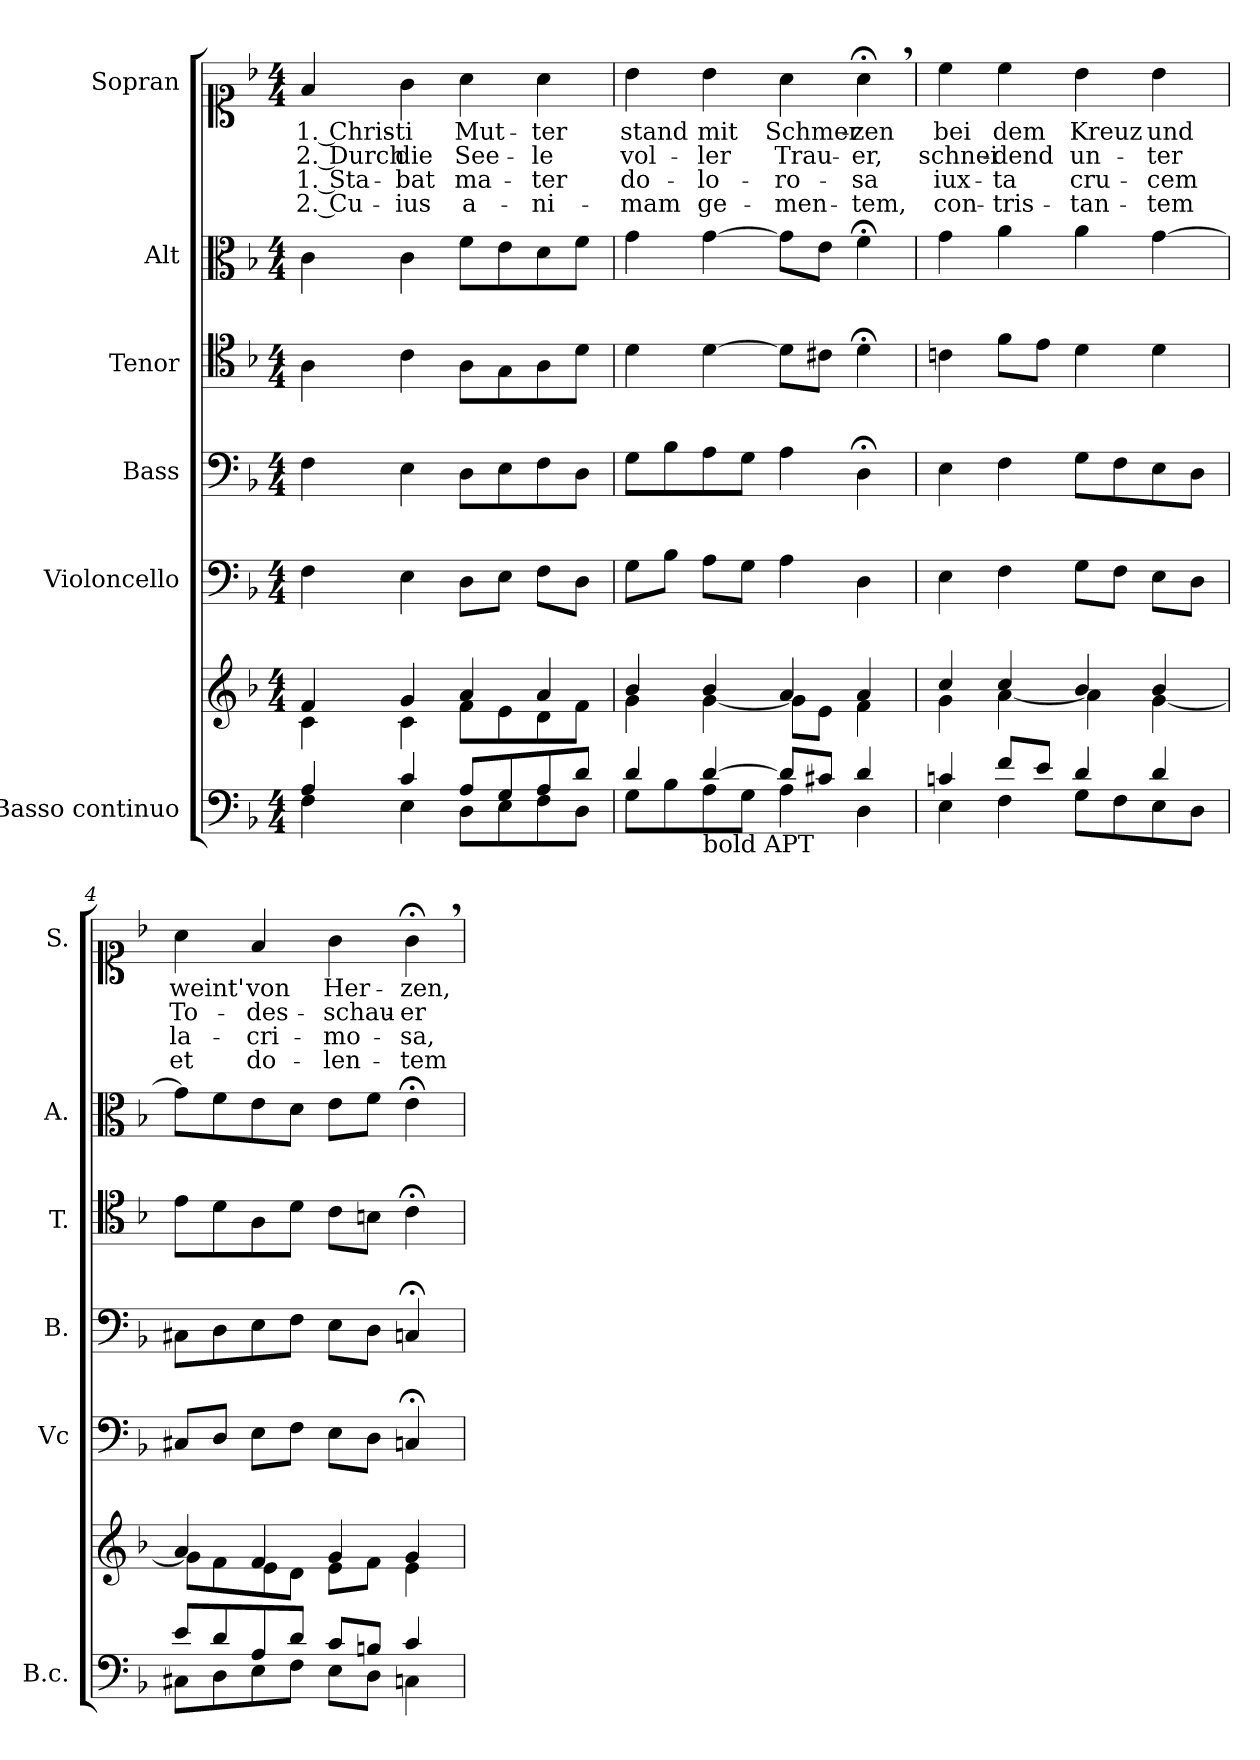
**kern	**kern	**kern	**kern	**kern	**kern	**kern	**text	**text	**text	**text
*part6	*part6	*part5	*part4	*part3	*part2	*part1	*part1	*part1	*part1	*part1
*staff7	*staff6	*staff5	*staff4	*staff3	*staff2	*staff1	*staff1	*staff1	*staff1	*staff1
*I"Basso continuo	*	*I"Violoncello	*I"Bass	*I"Tenor	*I"Alt	*I"Sopran	*	*	*	*
*I'B.c.	*	*I'Vc	*I'B.	*I'T.	*I'A.	*I'S.	*	*	*	*
*clefF4	*clefG2	*clefF4	*clefF4	*clefC4	*clefC3	*clefC1	*	*	*	*
*k[b-]	*k[b-]	*k[b-]	*k[b-]	*k[b-]	*k[b-]	*k[b-]	*	*	*	*
*M4/4	*M4/4	*M4/4	*M4/4	*M4/4	*M4/4	*M4/4	*	*	*	*
*MM50	*MM50	*MM50	*MM50	*MM50	*MM50	*MM50	*	*	*	*
=1	=1	=1	=1	=1	=1	=1	=1	=1	=1	=1
*^	*^	*	*	*	*	*	*	*	*	*
!	!	!	!	!	!	!	!	!	!LO:LY:b	!LO:LY:b	!LO:LY:b	!LO:LY:b
4A/	4F\	4f/	4c\	4F\	4F\	4A\	4c\	4f/	1. Chris-	2. Durch	1. Sta-	2. Cu-
!	!	!	!	!	!	!	!	!	!LO:LY:b	!LO:LY:b	!LO:LY:b	!LO:LY:b
4c/	4E\	4g/	4c\	4E\	4E\	4c\	4c\	4g\	-ti	die	-bat	-ius
!	!	!	!	!	!	!	!	!	!LO:LY:b	!LO:LY:b	!LO:LY:b	!LO:LY:b
8A/L	8D\L	4a/	8f\L	8D\L	8D\L	8A\L	8f\L	4a\	Mut-	See-	ma-	a-
8G/	8E\	.	8e\	8E\J	8E\	8G\	8e\	.	.	.	.	.
!	!	!	!	!	!	!	!	!	!LO:LY:b	!LO:LY:b	!LO:LY:b	!LO:LY:b
8A/	8F\	4a/	8d\	8F\L	8F\	8A\	8d\	4a\	-ter	-le	-ter	-ni-
8d/J	8D\J	.	8f\J	8D\J	8D\J	8d\J	8f\J	.	.	.	.	.
=2	=2	=2	=2	=2	=2	=2	=2	=2	=2	=2	=2	=2
!	!	!	!	!	!	!	!	!	!LO:LY:b	!LO:LY:b	!LO:LY:b	!LO:LY:b
4d/	8G\L	4b-/	4g\	8G\L	8G\L	4d\	4g\	4b-\	stand	vol-	do-	-mam
.	8B-\	.	.	8B-\J	8B-\	.	.	.	.	.	.	.
!LO:TX:b:t=bold APT	!	!	!	!	!	!	!	!	!	!	!	!
!	!	!	!	!	!	!	!	!	!LO:LY:b	!LO:LY:b	!LO:LY:b	!LO:LY:b
[4d/	8A\	4b-/	[4g\	8A\L	8A\	[4d\	[4g\	4b-\	mit	-ler	-lo-	ge-
.	8G\J	.	.	8G\J	8G\J	.	.	.	.	.	.	.
!	!	!	!	!	!	!	!	!	!LO:LY:b	!LO:LY:b	!LO:LY:b	!LO:LY:b
8d/L]	4A\	4a/	8g\L]	4A\	4A\	8d\L]	8g\L]	4a\	Schmer-	Trau-	-ro-	-men-
8c#X/J	.	.	8e\J	.	.	8c#X\J	8e\J	.	.	.	.	.
!	!	!	!	!	!	!	!	!	!LO:LY:b	!LO:LY:b	!LO:LY:b	!LO:LY:b
4d/	4D\	4a/	4f\	4D\	4D;<\	4d;<\	4f;<\	4a;<,\	-zen	-er,	-sa	-tem,
=3	=3	=3	=3	=3	=3	=3	=3	=3	=3	=3	=3	=3
!	!	!	!	!	!	!	!	!	!LO:LY:b	!LO:LY:b	!LO:LY:b	!LO:LY:b
4cn/	4E\	4cc/	4g\	4E\	4E\	4cn\	4g\	4cc\	bei	schnei-	iux-	con-
!	!	!	!	!	!	!	!	!	!LO:LY:b	!LO:LY:b	!LO:LY:b	!LO:LY:b
8f/L	4F\	4cc/	[4a\	4F\	4F\	8f\L	4a\	4cc\	dem	-dend	-ta	-tris-
8e/J	.	.	.	.	.	8e\J	.	.	.	.	.	.
!	!	!	!	!	!	!	!	!	!LO:LY:b	!LO:LY:b	!LO:LY:b	!LO:LY:b
4d/	8G\L	4b-/	4a\]	8G\L	8G\L	4d\	4a\	4b-\	Kreuz	un-	cru-	-tan-
.	8F\	.	.	8F\J	8F\	.	.	.	.	.	.	.
!	!	!	!	!	!	!	!	!	!LO:LY:b	!LO:LY:b	!LO:LY:b	!LO:LY:b
4d/	8E\	4b-/	[4g\	8E\L	8E\	4d\	[4g\	4b-\	und	-ter	-cem	-tem
.	8D\J	.	.	8D\J	8D\J	.	.	.	.	.	.	.
!!LO:LB:g=z
=4	=4	=4	=4	=4	=4	=4	=4	=4	=4	=4	=4	=4
!	!	!	!	!	!	!	!	!	!LO:LY:b	!LO:LY:b	!LO:LY:b	!LO:LY:b
8e/L	8C#X\L	4a/	8g\L]	8C#X/L	8C#X\L	8e\L	8g\L]	4a\	weint'	To-	la-	et
8d/	8D\	.	8f\	8D/J	8D\	8d\	8f\	.	.	.	.	.
!	!	!	!	!	!	!	!	!	!LO:LY:b	!LO:LY:b	!LO:LY:b	!LO:LY:b
8A/	8E\	4f/	8e\	8E\L	8E\	8A\	8e\	4f/	von	-des-	-cri-	do-
8d/J	8F\J	.	8d\J	8F\J	8F\J	8d\J	8d\J	.	.	.	.	.
!	!	!	!	!	!	!	!	!	!LO:LY:b	!LO:LY:b	!LO:LY:b	!LO:LY:b
8c/L	8E\L	4g/	8e\L	8E\L	8E\L	8c\L	8e\L	4g\	Her-	-schau-	-mo-	-len-
8Bn/J	8D\J	.	8f\J	8D\J	8D\J	8Bn\J	8f\J	.	.	.	.	.
!	!	!	!	!	!	!	!	!	!LO:LY:b	!LO:LY:b	!LO:LY:b	!LO:LY:b
4c/	4Cn\	4g/	4e\	4Cn;</	4Cn;</	4c;<\	4e;<\	4g;<,\	-zen,	-er	-sa,	-tem
*v	*v	*	*	*	*	*	*	*	*	*	*	*
*	*v	*v	*	*	*	*	*	*	*	*	*
=	=	=	=	=	=	=	=	=	=	=
*-	*-	*-	*-	*-	*-	*-	*-	*-	*-	*-
